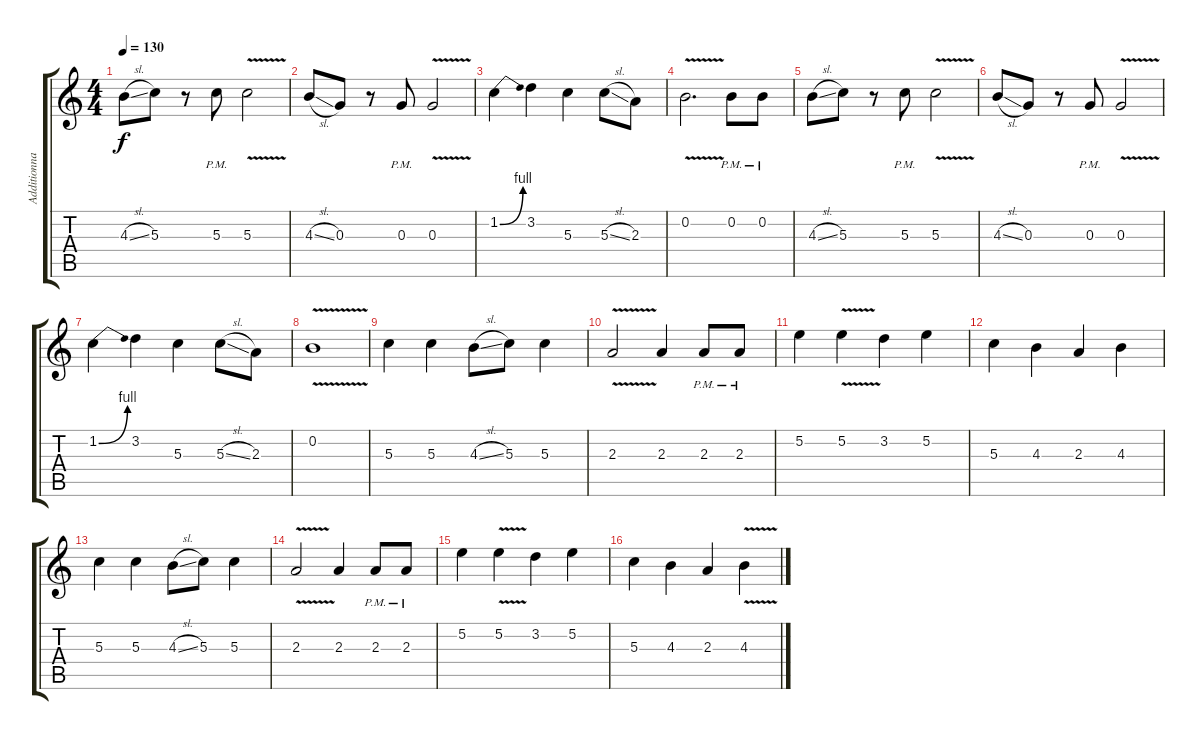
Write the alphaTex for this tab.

\track ("Additionnal Guitar" "Additionna") {instrument acousticguitarsteel}
\staff {score tabs}
\tuning (E4 B3 G3 D3 A2 E2) {hide}
\ts (4 4)
\tempo 130
\clef g2
\ks c
4.3{sl}.8{dy f} 5.3.8 r.8 5.3{pm}.8 5.3{v}.2 |
4.3{sl}.8 0.3.8 r.8 0.3{pm}.8 0.3{v}.2 |
1.2{be (bend 0 0 60 4)}.4 3.2.4 5.3.4 5.3{sl}.8 2.3.8 |
0.2{v}.2{d} 0.2{pm}.8 0.2{pm}.8 |
4.3{sl}.8 5.3.8 r.8 5.3{pm}.8 5.3{v}.2 |
4.3{sl}.8 0.3.8 r.8 0.3{pm}.8 0.3{v}.2 |
1.2{be (bend 0 0 60 4)}.4 3.2.4 5.3.4 5.3{sl}.8 2.3.8 |
0.2{v}.1 |
5.3.4{volume 12} 5.3.4 4.3{sl}.8 5.3.8 5.3.4 |
2.3{v}.2 2.3.4 2.3{pm}.8 2.3{pm}.8 |
5.2.4 5.2{v}.4 3.2.4 5.2.4 |
5.3.4 4.3.4 2.3.4 4.3.4 |
5.3.4 5.3.4 4.3{sl}.8 5.3.8 5.3.4 |
2.3{v}.2 2.3.4 2.3{pm}.8 2.3{pm}.8 |
5.2.4 5.2{v}.4 3.2.4 5.2.4 |
5.3.4 4.3.4 2.3.4 4.3{v}.4
